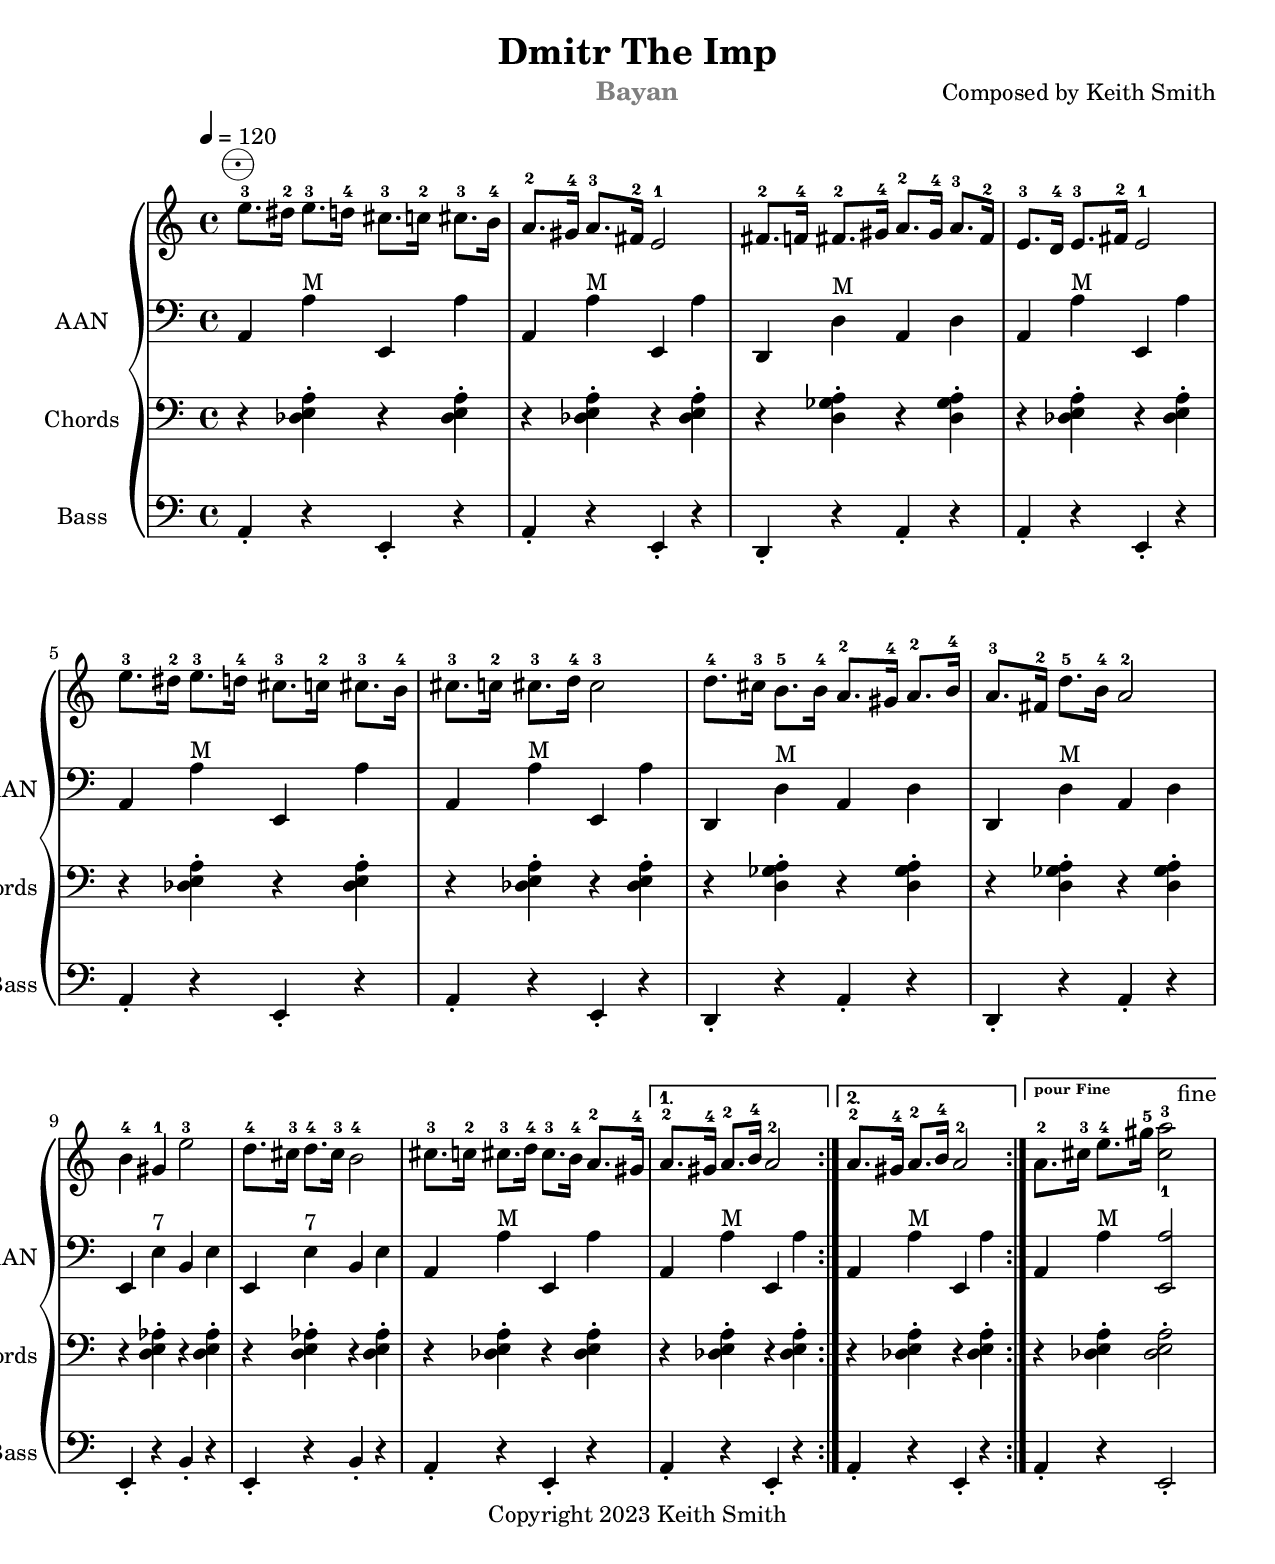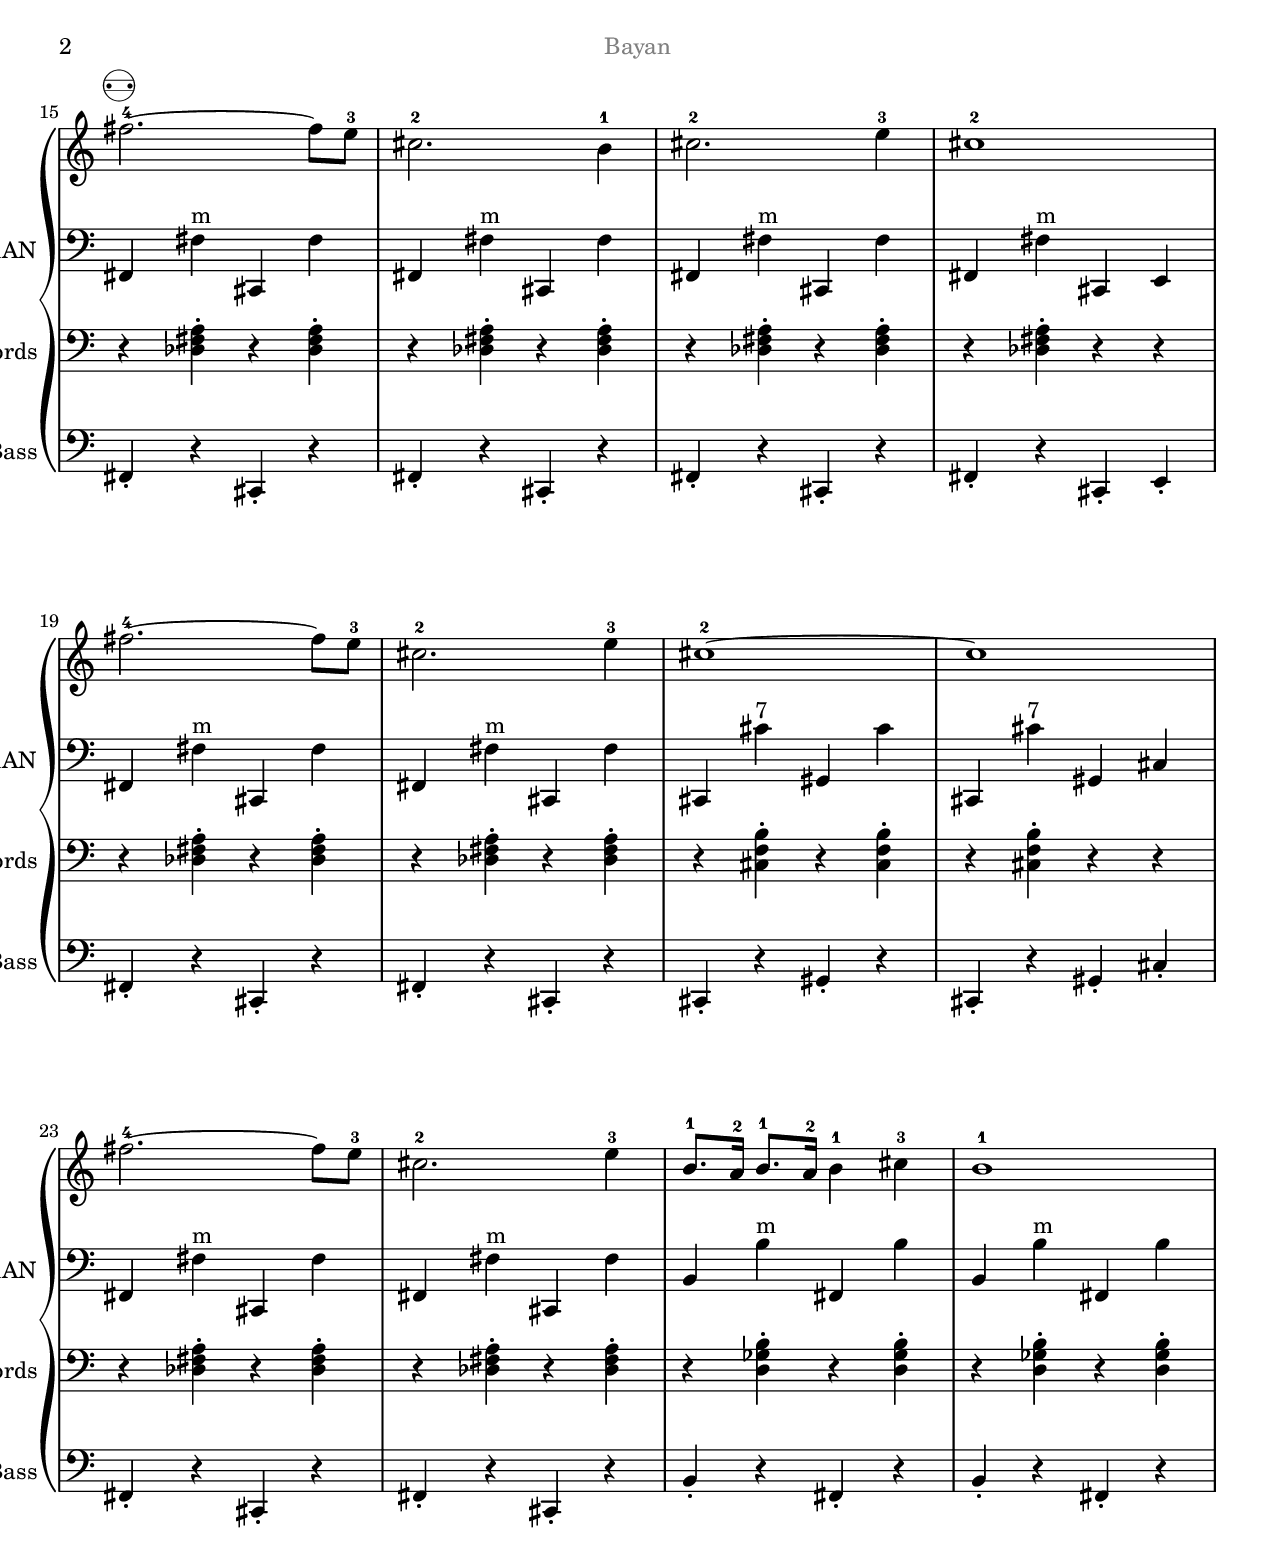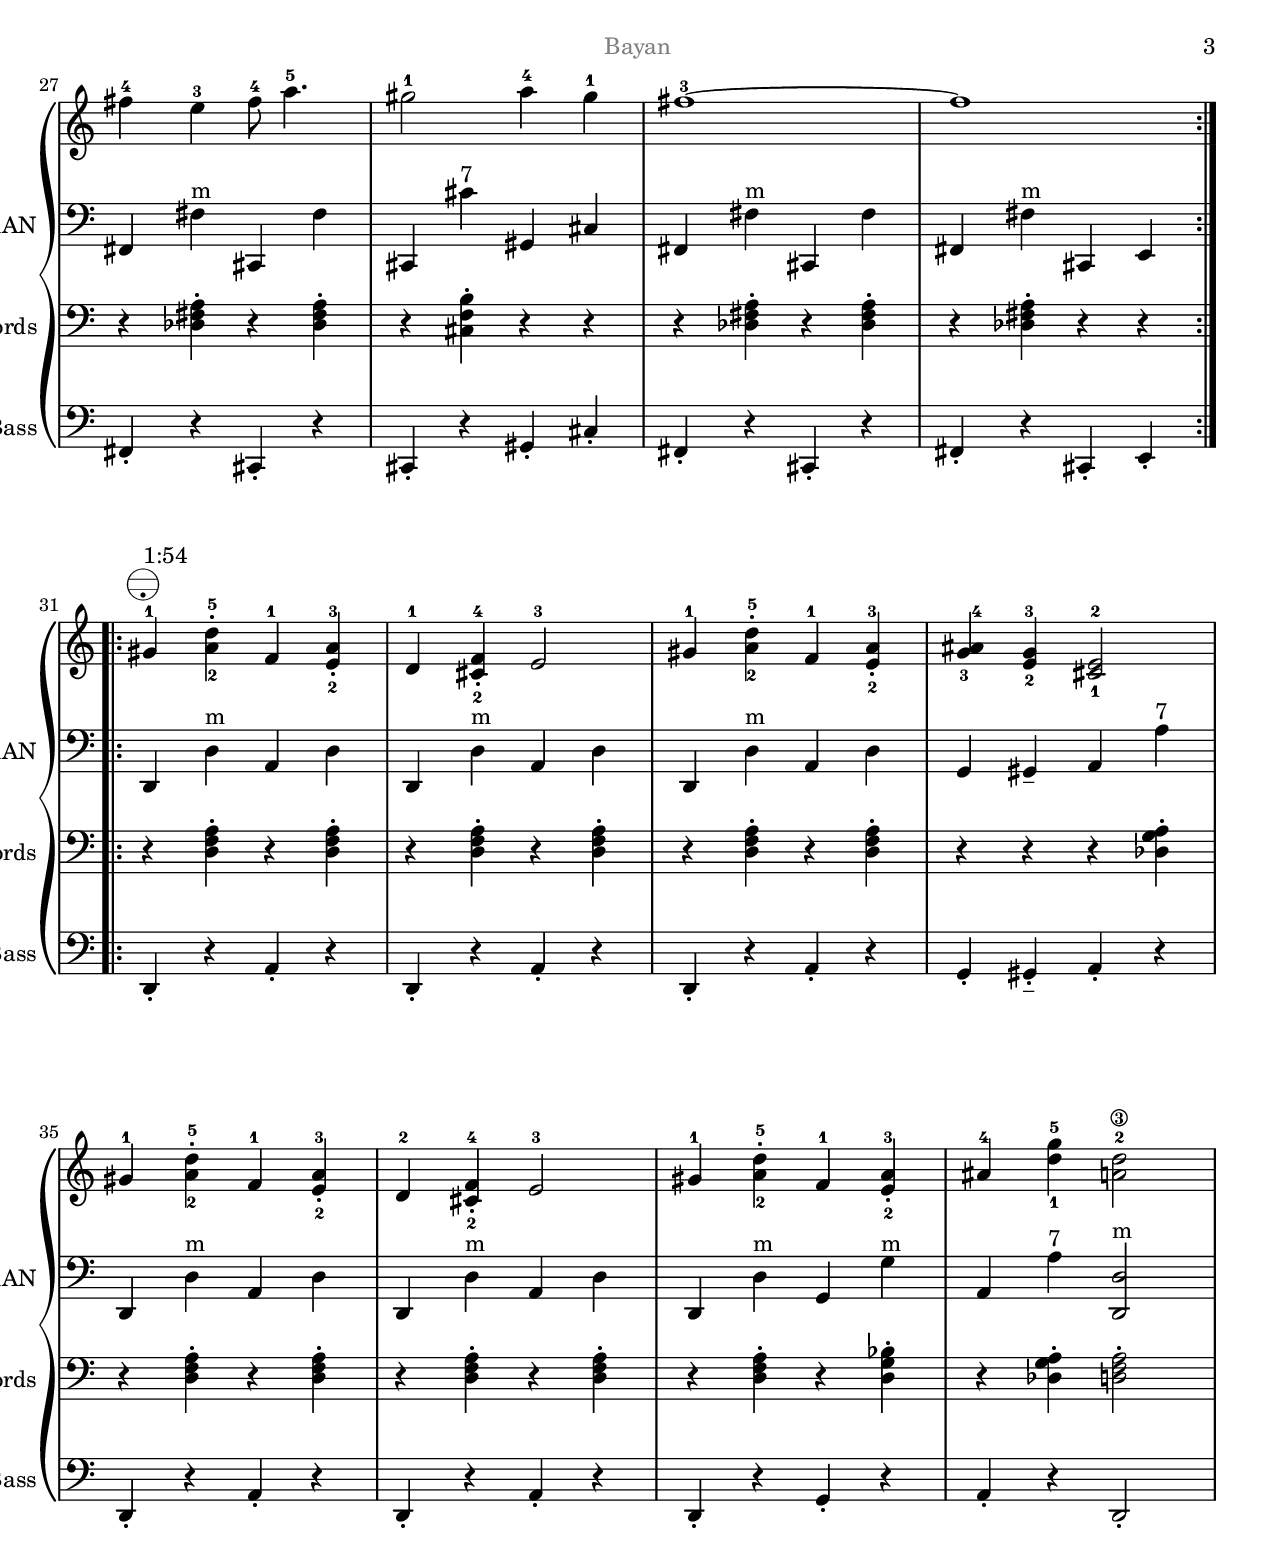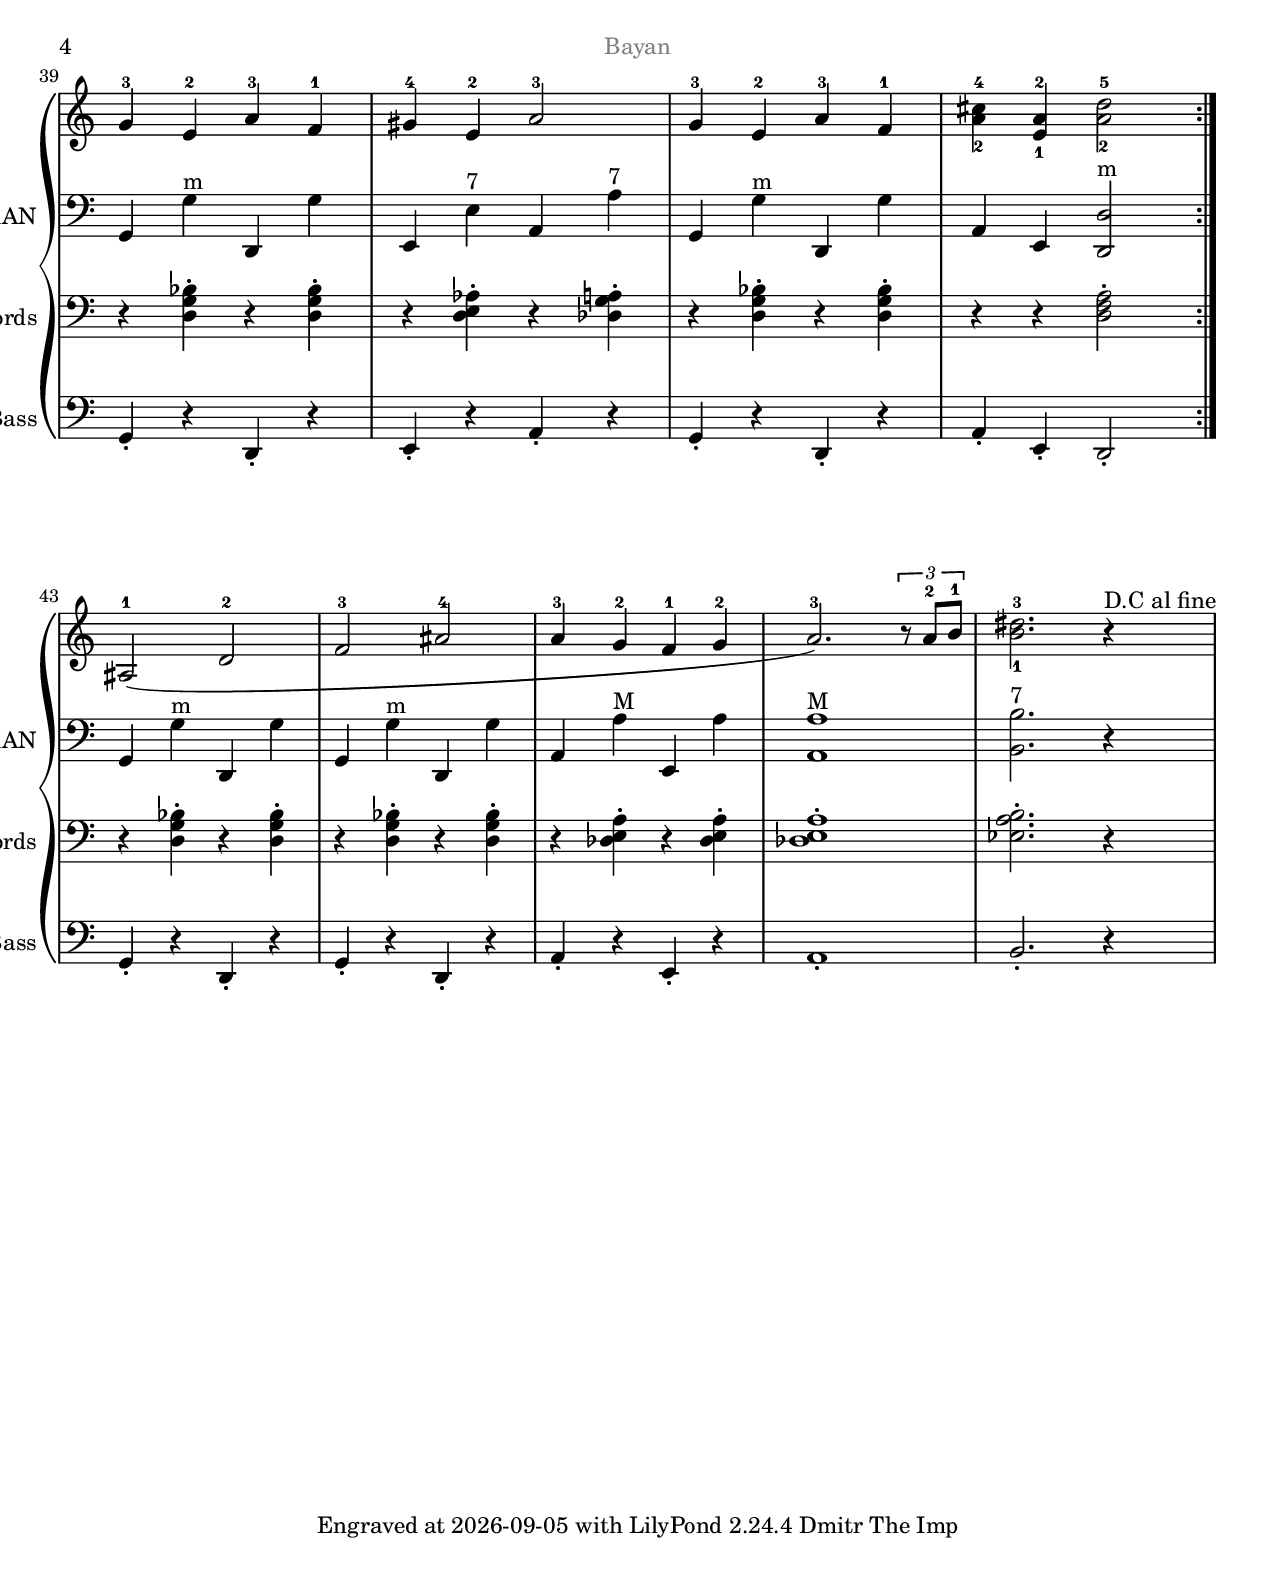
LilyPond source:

\version "2.24.0"
\include "articulate.ly"
%
% Copyright (C) 2025 
% Author: Keith Smith <keith@santabayanian.com>
% accbasschord.ly
% https://github.com/KeithSBB/lilypond-AAN-converter
%
%  This program is free software; you can redistribute it and/or modify
%  it under the terms of the GNU General Public License, version 3,
%  as published by the Free Software Foundation.
%
%  WARNING: this file under GPLv3 only, not GPLv3+
%
%  This program is distributed in the hope that it will be useful,
%  but WITHOUT ANY WARRANTY; without even the implied warranty of
%  MERCHANTABILITY or FITNESS FOR A PARTICULAR PURPOSE.
%  See the GNU General Public License for more details.  It is
%  available  at
%  http://www.gnu.org/licenses/gpl-3.0.html
%
% This script has two main scheme functions for converting from American 
% Accordion Notation to bass note voice and fully spelled out accordion
% chords;
%        \aan-extract-bass {... AAN music ...}  "Places rests at chords"
%        \aan-extract-chords (... AAN music ...} "spells out chords and
%						 places rests at bass"
% see section on notation: https://en.wikipedia.org/wiki/Stradella_bass_system  


\version "2.24.4"



#(ly:set-option 'compile-scheme-code)

#(use-modules (ice-9 format))
#(use-modules (srfi srfi-1))

#(define debug-level 'info)  % Options: 'none, 'debug, 'info, 'warning


#(define (log-message level format-string . args)
   (let ((levels '((debug . 1) (info . 2) (warning . 3) (error . 4))))
     (let* ((msg-level (or (assq level levels) (cons level 0)))
            (level-number (cdr msg-level))
            (level-name (symbol->string level))) 
       (let ((debug-threshold (or (assq debug-level levels) (cons debug-level 0))))
         (if (and (not (eq? debug-level 'none))
                  (>= level-number (cdr debug-threshold)))
             (begin
               (let ((formatted-message (apply format #f format-string args)))
                 (display (string-append "[" level-name "] " formatted-message) )
                 (newline))))))))

#(define make-staccato #f)

% Define the hash table at the top level
#(define chord-intvl-table (make-hash-table))
#(define major-intvls (list 4 7))
#(define minor-intvls (list 3 7))
#(define sevth-intvls (list 4 10))
#(define dim-intvls (list 3 9))

% Populate the hash table with some key-value pairs
#(hash-set! chord-intvl-table "M" major-intvls)
#(hash-set! chord-intvl-table "maj" major-intvls)
#(hash-set! chord-intvl-table "m" minor-intvls)
#(hash-set! chord-intvl-table "min" minor-intvls)
#(hash-set! chord-intvl-table "7" sevth-intvls)
#(hash-set! chord-intvl-table "dim" dim-intvls)
#(hash-set! chord-intvl-table "d" dim-intvls)
#(hash-set! chord-intvl-table "o" dim-intvls)
#(hash-set! chord-intvl-table "7sus2" (list 2 7 10 ))

#(define chord-keys (map car (hash-map->list (lambda (key value) (cons key value)) chord-intvl-table)))
#(format #f "Chord keys: ~a\n" chord-keys)

#(format #f "semitones: ~a\n" (hash-ref chord-intvl-table "M"))

% chord-history code: each enter is of the form ((pitch-notename pitch-alteration) chord-name)

#(define chord-history '())

#(define (search-history note-event)
   (log-message 'debug "search-history:  entered\n")
   (let* ((pitch (ly:music-property note-event 'pitch))
          (note-alt (list (ly:pitch-notename pitch) (ly:pitch-alteration pitch))))
     (let ((item (assoc note-alt chord-history)))
       (if item
           (begin (log-message 'debug "search-history: found ~a for (note-name , alteration) ~a\n"(cdr item) note-alt)
           (cdr item))
           '()))))

#(define (save-update-history note-event chord-name)
   (log-message 'debug "save-update-history:  entered\n")
   (let* ((pitch (ly:music-property note-event 'pitch))
          (note-alt (list (ly:pitch-notename pitch) (ly:pitch-alteration pitch))))
     (let ((item (assoc note-alt chord-history)))
       (if item
           (begin (log-message 'debug "save-update-history: Found (note-name , alteration) ~a updating to ~a\n" note-alt chord-name)
             (set-cdr! item chord-name))
           (begin (set! chord-history (cons (cons note-alt chord-name) chord-history))
             (log-message 'debug "save-update-history: added to Chord-history: ~a\n" chord-history))))))

#(define (clear-history)
   (log-message 'debug "Clear-history:  Entered\n")
   (set! chord-history '()))

% End of chord-history code

#(define (get-event-chord-duration eventchord)
   (let* ((elements (ly:music-property eventchord 'elements))
          (durations (map (lambda (el) (ly:music-property el 'duration)) elements)))
     (if (null? durations)
         '()
         (car durations))))

%Gets all articulations that have ^\"..\" text from note-event or chord-event (should contain chord info)
#(define (filter-for-chord-names articulations)
   (log-message 'debug "filter-for-chord-names: Entered \n")
   (if (null? articulations)
       (begin (log-message 'debug "filter-for-chord-names: articulations are empty\n") articulations)
       (begin (log-message 'debug "filter-for-chord-names: articulations are not empty\n")
         (filter (lambda (articulation)
                   (let ((type (ly:music-property articulation 'name))
                         (direction (ly:music-property articulation 'direction))
                         (text (ly:music-property articulation 'text)))
                     (and (equal? type 'TextScriptEvent)
                          (equal? direction 1)
                          (any (lambda (x) (string=? text x)) chord-keys))))
                 articulations))))

% calculate the pitch(octave notename alteration) from root-pitch and semitone
#(define (make-pitch-from-refpitch&semitone root-pitch semitone)
   (log-message 'debug "make-pitch-from-refpitch&semitone: Entered  root-pitch ~a, semitone ~a\n" root-pitch semitone)
   (let* ((total-semitones (+ (ly:pitch-semitones root-pitch) semitone))
          (new-octave (+ (ly:pitch-octave root-pitch) (quotient total-semitones 12)))
          (target-semitone (modulo total-semitones 12))
          (notename-semitone-list '(0 2 4 5 7 9 11)) ; C:0, D:2, E:4, F:5, G:7, A:9, B:11
          (root-notename (ly:pitch-notename root-pitch))      
          (closest-notename  (let loop ((note-semitone notename-semitone-list) (index 0))
                               (if (or (null? note-semitone) (>= (car note-semitone) target-semitone))
                                   index
                                   (loop (cdr note-semitone) (+ index 1)))))
          (alteration (/ (- target-semitone (list-ref notename-semitone-list closest-notename)) 2)))
     (begin 
      (log-message 'debug "make-pitch-from-refpitch&semitone: pitch: octve -1, notename ~a, alteration ~a\n"  closest-notename alteration)
       (ly:make-pitch -1 closest-notename alteration))))

% lower level function that creates a list of notes based on a note-event and semitone-list
#(define (note-event-to-chord-elements note-event chord-name)
   (log-message 'debug "note-event-to-chord-elements: Entered\n")
   (log-message 'debug "note-event-to-chord-elements: chord-name:  ~a\n" chord-name)
   (if (equal? chord-name "unknown")
       (begin (set! chord-name (search-history note-event))
         (if (null? chord-name) 
             (error "note-event-to-chord-elements: Undefined chord note and no prior useage")
         (log-message 'debug "note-event-to-chord-elements: Chord was not defined, but its history was found: ~a\n" chord-name)
         )))       
   (let* ((root-pitch (ly:music-property note-event 'pitch))
          (root-notename (ly:pitch-notename root-pitch))
          (root-alteration (ly:pitch-alteration root-pitch))
          (chord-root-pitch (ly:make-pitch -1 root-notename root-alteration))
          (dur (ly:music-property note-event 'duration))
          (semitone-list (hash-ref chord-intvl-table chord-name))
          (pitches (cons chord-root-pitch 
                         (map (lambda (semitone)
                              (make-pitch-from-refpitch&semitone root-pitch semitone))
                              semitone-list))))
     (log-message 'debug "note-event-to-chord-elements: pitches:\n~a\n" pitches)
     (save-update-history note-event chord-name)
     (map (lambda (pitch) (make-music 'NoteEvent
                                      'pitch pitch
                                      'duration dur))
          pitches)))

% Create a chord from a note-event with chord info in articulation
#(define (create-chord-from-note event)
   (log-message 'debug "create-chord-from-note: Entered \n")
   (let* ((note-articu (ly:music-property event 'articulations))
          (duration (ly:music-property event 'duration))
          (pitch (ly:music-property event 'pitch))
          (notename (ly:pitch-notename pitch))
          (alteration (ly:pitch-alteration pitch)))
     (begin
      (log-message 'debug "create-chord-from-note: articulations: ~a, pitch: notename ~a, alteration ~a\n" note-articu notename alteration)
      (let ((filtered (filter-for-chord-names note-articu)))
        (log-message 'debug "create-chord-from-note: filtered articulations: ~a\n" filtered)
        (begin
         (let* ((chord-name (if (null? filtered) "unknown" (ly:music-property (first filtered) 'text)))
                (root-pitch (ly:music-property event 'pitch))
                (root-notename (ly:pitch-notename root-pitch))
                (elements (note-event-to-chord-elements event chord-name)))
           (log-message 'debug "create-chord-from-note: Creating chord '~a' with root ~a, elements: ~a\n" chord-name root-notename elements)
           (let ((newchord (make-music 'EventChord 'elements elements)))
             (log-message 'debug "create-chord-from-note: result: ~a\n" newchord)
             newchord)))))))

%simultaneous music
#(define (ly:duration-sum dur1 dur2)
   (let ((len1 (ly:duration-length dur1))
         (len2 (ly:duration-length dur2)))
     (ly:make-duration 0 0 (+ (ly:moment-main len1) (ly:moment-main len2)))))





#(define (process-simultaneous-music music mode)
  (log-message 'debug "process-simultaneous-music: Entered with mode ~a\n" mode)
  (let* ((simul-elems (ly:music-property music 'elements))
         (new-sim-elems '())
         (new-sim-elems (append 
                             (map (lambda (simul-event)
                                    (if (music-is-of-type? simul-event 'sequential-music)
                                        (let* ((new-seq-elems  (if (equal? mode 'bass)
                                                                ( scheme-extract-bass  simul-event )
                                                                ( scheme-extract-chords  simul-event))))
                                           new-seq-elems)
                                    simul-event))
                                    simul-elems) 
                             new-sim-elems)))
    (log-message 'debug "process-simultaneous-music:  New-elements:\n~a\n" (length new-sim-elems))
    (make-music 'SimultaneousMusic
                'elements  new-sim-elems)))     

% replace an AAN chord-event (bass note & chord note with articulation on chord-event with chord)
#(define (create-chord-from-chord eventchord)
   (log-message 'debug "create-chord-from-chord: Entered\n ~a\n" eventchord)
   (let* ((chord-elements (ly:music-property  eventchord 'elements))
          (duration (get-event-chord-duration eventchord))
          )
     (log-message 'debug "create-chord-from-chord: chord-elements:\n ~a\n" chord-elements)
     (let ((filtered (filter-for-chord-names chord-elements)))
       (log-message 'debug "create-chord-from-chord: filtered:\n ~a\n" filtered)
           (let* ((chord-name (if (null? filtered) "unknown" (ly:music-property  (first filtered) 'text)))
                  (note-elements (filter (lambda (event)
                                           (and (ly:music? event)  (is-AAN-chord? event )))
                                         (event-chord-notes eventchord)))
                  (new-elements '())
                  (new-elements (apply append 
                                       (map (lambda (note-event)
                                              (note-event-to-chord-elements note-event  chord-name))
                                            note-elements))))
             (log-message 'debug "create-chord-from-chord: chordName: ~a\n" chord-name)
             (log-message 'debug "create-chord-from-chord: note-elements: ~a\n" note-elements)
             (log-message 'debug "create-chord-from-chord: new-elements: ~a\n" new-elements)
             (log-message 'debug "create-chord-from-chord: duration:  ~a\n" duration)
             (if (equal? (length new-elements) 0)
                 (make-music 'RestEvent 'duration duration)
                 (begin (log-message 'debug "create-chord-from-chord: eventchord:\n  ~a\n" eventchord)
                  (let ((newchord (make-music
                                    'EventChord
                                    'elements new-elements )))
                     (log-message 'debug "create-chord-from-note:  result:\n ~a\n" newchord)
                     (ly:music-deep-copy newchord))))))))

% Test if note is at or above the middle bass clef staff line (returns true or false)
#(define (is-AAN-chord? note-event)
   (log-message 'debug "is-AAN-chord?: Entered ~a\n" (ly:music-property note-event 'name))
   (if (equal? (ly:music-property note-event 'name) 'NoteEvent)
       (let* ((pitch (ly:music-property note-event 'pitch))
              (note-alteration (ly:pitch-alteration pitch))
              (semitones (ly:pitch-semitones pitch)))
         (or (> semitones -11) (and (= semitones -11) (= note-alteration (/ -1 2)))))
       #f))

#(define (is-AAN-bass? note-event)
   (log-message 'debug "is-AAN-bass?: Entered \n")
   (if (equal? (ly:music-property note-event 'name) 'NoteEvent)
       (let* ((pitch (ly:music-property note-event 'pitch))
              (note-alteration (ly:pitch-alteration pitch))
              (semitones (ly:pitch-semitones pitch)))
         (not (or (> semitones -11) (and (= semitones -11) (= note-alteration (/ -1 2))))))
       #f))


#(define (make-script x)
   (make-music 'ArticulationEvent
               'articulation-type x))

#(define (add-script m x)
   (case (ly:music-property m 'name)
     ((NoteEvent) (set! (ly:music-property m 'articulations)
                      (append (ly:music-property m 'articulations)
                         (list (make-script x))))
                   m)
     ((EventChord)(set! (ly:music-property m 'elements)
                      (append (ly:music-property m 'elements)
                         (list (make-script x))))
                   m)
     (else #f)))

#(define (add-staccato m)
         (add-script m 'staccato))

addStacc = #(define-music-function (music)
                 (ly:music?)
           (map-some-music add-staccato music))

#(define (maybe-staccato notes)
   (if make-staccato
       (map-some-music add-staccato notes)    
       notes))


% Creates a rest with the same duration as note-event
#(define (make-rest note-event)
   (log-message 'debug "make-rest: Make Rest\n")
   (let ((duration (ly:music-property note-event 'duration)))
     (make-music 'RestEvent 'duration duration)))

% prevent descending into these music containers since other code does that
#(define (should-skip-descend_into? event)
   (log-message 'debug "\nshould-skip-desend_into?: Entered ~a\n" (ly:music-property event 'name))
   (not  (or (music-is-of-type? event 'event-chord)
             (music-is-of-type? event 'note-event)
             (music-is-of-type? event 'simultaneous-music))))
   

% This is the main scheme function that processes bass clef music for AAN chords
% Updated scheme-extract-chords
#(define (scheme-extract-chords music)
   (log-message 'debug "scheme-extract-chords: Entered\n")
   (let ((new-music (ly:music-deep-copy music)))
     (music-selective-map should-skip-descend_into?
      (lambda (event)
        (cond
         ((and (ly:music? event) (music-is-of-type? event 'note-event))
          (if (is-AAN-chord? event)
              (create-chord-from-note event)
              (make-rest event)))
         ((music-is-of-type? event 'event-chord)
          (create-chord-from-chord event))
         ((music-is-of-type? event 'simultaneous-music)
          (process-simultaneous-music event 'chords))
         (else event)))
      new-music)))

% Defines the main call to extract chords used in lilypond music files
aan-extract-chords = #(define-music-function (staccato music) ((boolean? #f) ly:music?)
                        (log-message 'debug "\\aan-extract-chords: Entered\n=================================\n")
                        (clear-history)
                          (if (boolean? staccato)      
                              (set! make-staccato staccato)       
                              (set! make-staccato #f))
                        (let ((proc-music (scheme-extract-chords music)))
                          (log-message 'debug "\n BEGINING of display-music\n")
                          ;(display-lily-music  proc-music)
                          (maybe-staccato proc-music)))

% <<<< Code specific to extraction of bass notes follows here >>>>
#(define (process-chords-for-bass chord)
   (log-message 'debug "process-chords-for-bass: Entered")
  (let* ((duration (get-event-chord-duration chord ))
         (elements (ly:music-property chord 'elements))
        (filtered (filter (lambda (event) (is-AAN-bass? event)) elements)))
         (cond ((equal? (length filtered) 0) (make-music 'RestEvent 'duration duration))
               ((equal? (length filtered) 1) (first filtered))
               ((> (length filtered) 1)
                  (begin
                  (log-message 'debug "process-chords-for-bass: duration is ~a\n" duration)
                  (make-music 'EventChord 
                              'elements (maybe-staccato filtered)))))))
                  


% Updated scheme-extract-bass
#(define (scheme-extract-bass music)
   (log-message 'debug "scheme-extract-bass: Entering\n")
   (let ((new-music (ly:music-deep-copy music)))
     (music-selective-map should-skip-descend_into?
      (lambda (event)
        (cond
         ((and (ly:music? event) (is-AAN-chord? event))
          (make-rest event))
         ((music-is-of-type? event 'note-event)
          (if (is-AAN-bass? event)
              event
              (make-rest event)))  ; Ensure notes above D3 become rests
         ((music-is-of-type? event 'event-chord)
          (process-chords-for-bass event))
         ((music-is-of-type? event 'simultaneous-music)
          (process-simultaneous-music event 'bass))
         (else event)))
      new-music)
     (maybe-staccato new-music)))

aan-extract-bass = #(define-music-function (staccato music) 
                      ((boolean? #f)  ly:music?)
  (log-message 'debug "\\aan-extract-bass: Entering\n====================================\n")
  (log-message 'debug "Staccato input is ~a\n" staccato)
  (if (boolean? staccato)      
        (set! make-staccato staccato)       
        (set! make-staccato #f))
  (scheme-extract-bass music))





#(use-modules (lily accreg))

% Define a variable to hold the formatted date:
date = #(strftime "%d-%m-%Y" (localtime (current-time)))

\paper {
  #(set-paper-size "letter")
 
    print-page-number = ##t
    markup-system-spacing.basic-distance = 15
    top-margin = 0.5\in
    bottom-margin = 0.5\in
    % print-first-page-number = ##t
%     oddHeaderMarkup = \markup \null
%     evenHeaderMarkup = \markup \null
%     oddFooterMarkup = \markup {
%       \fill-line {
%         \on-the-fly \print-page-number-check-first
%         \fromproperty #'page:page-number-string
%       }
 %{    }
    %} evenFooterMarkup = \oddFooterMarkup

}
\header {
  % The following fields are centered
    %dedication = "Dedication"
    title = "Dmitr The Imp"
    %subtitle = "Subtitle"
    %subsubtitle = "Subsubtitle"
      % The following fields are evenly spread on one line
      % the field "instrument" also appears on following pages
    instrument = \markup \with-color #grey "Bayan"
    %poet = "Poet"
    composer = "Composed by Keith Smith"
      % The following fields are placed at opposite ends of the same line
    %meter = "Meter"
    %arranger = "Arranger"
      % The following fields are centered at the bottom
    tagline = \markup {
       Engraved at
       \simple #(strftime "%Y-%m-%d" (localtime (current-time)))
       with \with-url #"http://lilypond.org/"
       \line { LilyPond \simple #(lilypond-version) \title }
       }
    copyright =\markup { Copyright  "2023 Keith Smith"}
}

global = {
  \key c \major
  %\numericTimeSignature
  \time 4/4
  \tempo 4=120
}

voltaFine = \markup {  \text \bold {pour Fine}}

right = \relative {

  \global

  % Music follows here.

 \discant "10"
  % Part A - ? bars
   \repeat volta 2 {

|e''8.-3 dis16-2 e8.-3 d16-4 cis8.-3 c16-2 cis8.-3 b16-4  | a8.-2 gis16-4 a8.-3 fis16-2 e2-1  | fis8.-2 f16-4 fis8.-2 gis16-4 a8.-2 gis16-4 a8.-3 fis16-2 | e8.-3 d16-4 e8.-3 fis16-2 e2-1 |\break
|e'8.-3 dis16-2  e8.-3 d16-4  cis8.-3 c16 -2 cis8.-3 b16-4  |  cis8.-3 c16-2  cis8.-3 d16-4 cis2-3  | d8.-4 cis16-3 b8.-5 b16-4 a8.-2 gis16-4 a8.-2 b16-4 | a8.-3 fis16-2 d'8.-5 b16-4 a2-2 |\break
|b4-4 gis4-1 e'2-3|d8.-4 cis16-3 d8.-4 cis16-3 b2-4 |cis8.-3 c16-2 cis8.-3 d16-4 cis8.-3 b16-4 a8.-2 gis16-4 |
 } \alternative {{|a8.-2 gis16-4 a8.-2  b16-4 a2-2|}
                 {|a8.-2 gis16-4 a8.-2  b16-4 a2-2|}} 
 
\set Score.repeatCommands = #(list(list 'volta voltaFine) 'end-repeat)
                 {|a8.-2 cis16-3 e8.-4  gis16-5 <cis,-1 a'-3>2^"   fine"|}
\set Score.repeatCommands = #'((volta #f))
\break
 \discant "20"
  % Part B - ? bars - Darker
   \repeat volta 2 {
   |fis2.-4~fis8 e8-3  |cis2.-2 b4-1 |cis2.-2 e4-3 | cis1-2 |\break
   |fis2.-4~fis8 e8-3  |cis2.-2 e4-3 |cis1-2~| cis1 |\break
   |fis2.-4~fis8 e8-3  |cis2.-2 e4-3 |b8.-1 a16-2 b8.-1 a16-2 b4-1 cis4-3 |b1-1|\break
   |fis'4-4 e4-3 fis8-4 a4.-5 |gis2-1 a4-4 gis-1 | fis1-3~ |fis1|
 } \alternative {{|  |}
                 {|   |}} \break

  % Very Dark - evil
\discant "1"
 \repeat volta 2 {
  | gis,4-1^"1:54" <a-2 d-5>4-. f4-1 <e-2 a-3>4-. | d4-1 <cis-2 f-4>4-. e2-3 |  gis4-1 <a-2 d-5>4-. f4-1 <e-2 a-3>4-. |<g-3 ais-4>4 <e-2 g-3>4 <cis-1 e-2>2|\break
  | gis'4-1 <a-2 d-5>4-. f4-1 <e-2 a-3>4-. | d4-2 <cis-2 f-4>4-. e2-3 |  gis4-1 <a-2 d-5>4-. f4-1 <e-2 a-3>4-. |ais4-4 <d-1 g-5>4 <a-2 d-\3>2|\break
  |g4-3 e-2 a-3 f-1 | gis-4 e-2 a2-3 |g4-3 e-2 a-3 f-1 |<a-2 cis-4>4 <e-1 a-2>4 <a-2 d-5>2|
 }
 \break
  |ais,2-1( d-2 | f-3 ais-4 | a4-3 g4-2 f4-1 g4-2| a2.-3) \tuplet 3/2 {r8  a-2 b-1 }| <b-1 dis-3>2.   r4^"D.C al fine" |
  

  
}

left =  {
  \global
  % Music follows here.
  \autoBeamOff
  % Music follows here.

\repeat volta 2 {
|a,4 a4^"M" e, a|a,4 a^"M" e, a|d,4 d^"M" a, d|a,4 a^"M" e, a|
|a,4 a^"M" e, a|a,4 a^"M" e, a|d,4 d^"M" a, d|d,4 d^"M" a, d|
|e,4 e^"7" b, e|e,4 e^"7" b, e|a,4 a^"M" e, a|
 }\alternative {{| a,4 a^"M" e, a| }
                 {a,4 a^"M" e, a| }}  
\set Score.repeatCommands = #(list(list 'volta voltaFine) 'end-repeat)
                 {a,4 a^"M" <e, a>2|}
\set Score.repeatCommands = #'((volta #f))

% Part B - 16 bars
 \repeat volta 2 {
 |fis,4 fis^"m" cis, fis|fis,4 fis^"m" cis, fis|fis,4 fis^"m" cis, fis|fis,4 fis^"m" cis, e,|
|fis,4 fis^"m" cis, fis|fis,4 fis^"m" cis, fis|cis, cis'^"7" gis, cis' |cis,4 cis'^"7" gis, cis |
|fis,4 fis^"m" cis, fis|fis,4 fis^"m" cis, fis|b, b^"m" fis, b| b, b^"m" fis, b|
fis,4 fis^"m" cis, fis|cis,4 cis'^"7" gis, cis |fis,4 fis^"m" cis, fis|fis,4 fis^"m" cis, e,  |
 } \alternative {{|  |}
                 {|   |}} \break

  % TRIO - 32 bars
 \repeat volta 2 {
  | d,4 d^"m" a, d| d,4 d^"m" a, d| d,4 d^"m" a, d|g, gis,_"_" a, a^"7" |
  | d,4 d^"m" a, d| d,4 d^"m" a, d| d,4 d^"m" g, g^"m"| a, a^"7" <d, d>2^"m"|
  |g,4 g^"m" d, g|e, e^"7" a, a^"7" |g,4 g^"m" d, g|a, e, <d, d>2^"m"|
  
 }
 |g,4 g^"m" d, g||g,4 g^"m" d, g|a, a^"M" e, a |<a, a>1^"M" | <b, b>2.^"7" r4 |

}

MIDI_Chords = \aan-extract-chords ##t \left
MIDI_Bass = \aan-extract-bass ##t \left


\score {
  \new PianoStaff \with {

  } <<
    \new Staff = "Treble"  \right
    \new Staff = "AAN" \with {
        instrumentName = "AAN"
        shortInstrumentName = "AAN"
      }  { \clef bass \left }
    \new Staff = "chords" \with {
        instrumentName = "Chords"
        shortInstrumentName = "Chords"
      } { \clef bass \MIDI_Chords }
    \new Staff = "Bass"  \with {
        instrumentName = "Bass"
        shortInstrumentName = "Bass"
      }{ \clef bass  \MIDI_Bass}
    
  >>
  \layout { }

}




\score {
  \new PianoStaff \with {

  } \articulate <<
    \unfoldRepeats 
    \new Staff = "Treble" \with {
      midiInstrument = "flute"
      midiMinimumVolume = #0.2
      midiMaximumVolume = #0.5

    } \right
    
    \unfoldRepeats
    \new Staff = "Bass" \with {
      midiInstrument = "acoustic bass"
      midiMinimumVolume = #0.2
      midiMaximumVolume = #0.9
    }  {\clef bass \MIDI_Bass }
    
    \unfoldRepeats
    \new Staff = "Chords" \with {
      midiInstrument = "electric piano 2"
      midiMinimumVolume = #0.2
      midiMaximumVolume = #0.7
    }  { \clef bass \MIDI_Chords }
    
  >>

  \midi {
    \context {
      \Score
      midiChannelMapping = #'instrument
    }
  }
}

